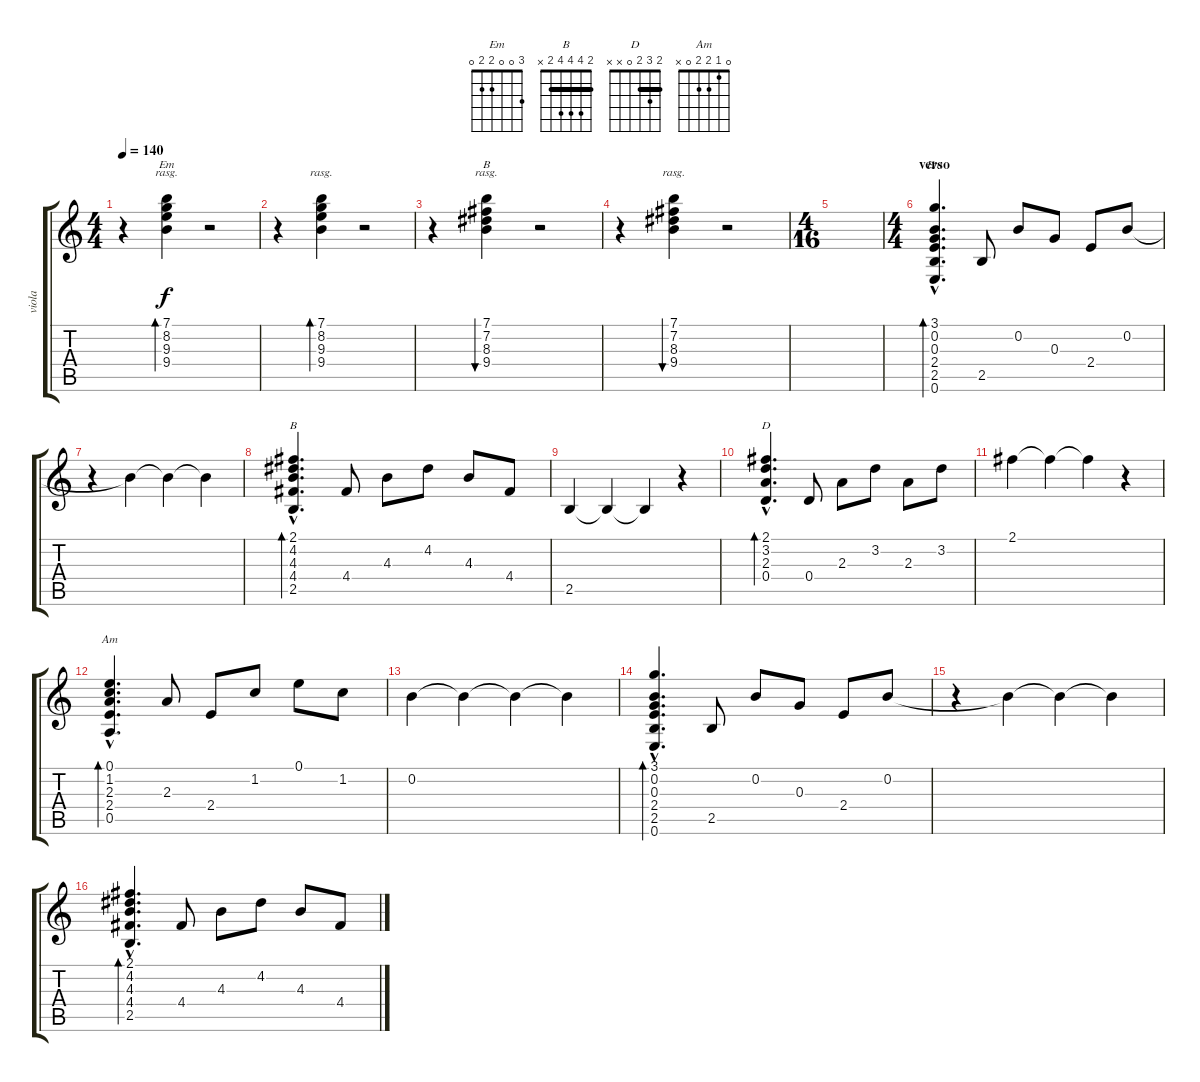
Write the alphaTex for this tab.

\track ("viola" "viola") {instrument acousticguitarsteel}
\staff {score tabs}
\tuning (E4 B3 G3 D3 A2 E2) {hide}
\chord ("Em" 7 8 9 9 7 x) {firstfret 7 barre 7}
\chord ("B" 7 7 8 9 x x) {firstfret 7 barre 7}
\chord ("Em" 3 0 0 2 2 0)
\chord ("B" 2 4 4 4 2 x) {barre 2}
\chord ("D" 2 3 2 0 x x) {barre 2}
\chord ("Am" 0 1 2 2 0 x)
\ts (4 4)
\tempo 140
\clef g2
\ks c
r.4{dy f instrument acousticguitarsteel} (7.1 8.2 9.3 9.4).4{bd 120 ch "Em" rasg ii} r.2 |
r.4 (7.1 8.2 9.3 9.4).4{bd 120 rasg ii} r.2 |
r.4 (7.1 7.2 8.3 9.4).4{bu 120 ch "B" rasg ii} r.2 |
r.4 (7.1 7.2 8.3 9.4).4{bu 120 rasg ii} r.2 |
\ts (4 16)
|
\ts (4 4)
\section ("" "verso")
(3.1{hac} 0.2{hac} 0.3{hac} 2.4{hac} 2.5{hac} 0.6{hac}).4{d bd 240 ch "Em"} 2.5.8 0.2.8 0.3.8 2.4.8 0.2.8 |
r.4 0.2{t}.4 0.2{t}.4 0.2{t}.4 |
(2.1{hac} 4.2{hac} 4.3{hac} 4.4{hac} 2.5{hac}).4{d bd 240 ch "B"} 4.4.8 4.3.8 4.2.8 4.3.8 4.4.8 |
2.5.4 2.5{t}.4 2.5{t}.4 r.4 |
(2.1{hac} 3.2{hac} 2.3{hac} 0.4{hac}).4{d bd 240 ch "D"} 0.4.8 2.3.8 3.2.8 2.3.8 3.2.8 |
2.1.4 2.1{t}.4 2.1{t}.4 r.4 |
(0.1{hac} 1.2{hac} 2.3{hac} 2.4{hac} 0.5{hac}).4{d bd 240 ch "Am"} 2.3.8 2.4.8 1.2.8 0.1.8 1.2.8 |
0.2.4 0.2{t}.4 0.2{t}.4 0.2{t}.4 |
(3.1{hac} 0.2{hac} 0.3{hac} 2.4{hac} 2.5{hac} 0.6{hac}).4{d bd 240} 2.5.8 0.2.8 0.3.8 2.4.8 0.2.8 |
r.4 0.2{t}.4 0.2{t}.4 0.2{t}.4 |
(2.1{hac} 4.2{hac} 4.3{hac} 4.4{hac} 2.5{hac}).4{d bd 240} 4.4.8 4.3.8 4.2.8 4.3.8 4.4.8
